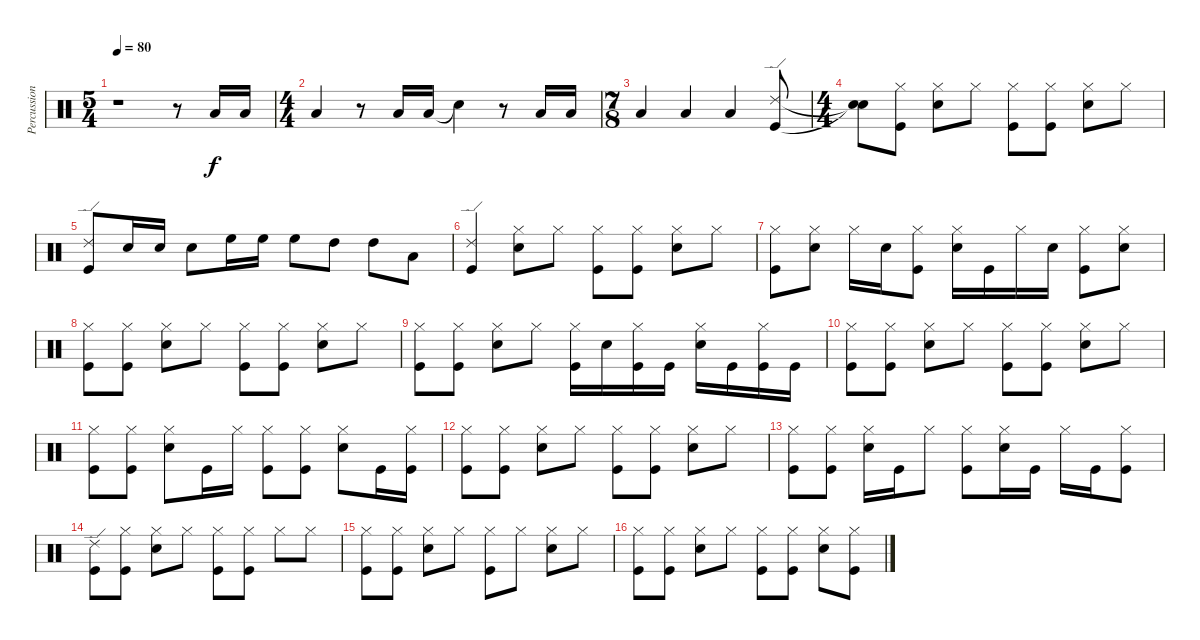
\track ("Percussions" "Percussion") {instrument percussion}
\staff {score}
\articulation defaults
\ts (5 4)
\tempo 80
\clef neutral
\ks c
r.1{dy f} r.8 "Low Tom (hit)".16 "Low Tom (hit)".16 |
\ts (4 4)
"Low Tom (hit)".4 r.8 "Low Tom (hit)".16 "Low Tom (hit)".16 "Snare (hit)"{t}.4 r.8 "Low Tom (hit)".16 "Low Tom (hit)".16 |
\ts (7 8)
"Low Tom (hit)".4 "Low Tom (hit)".4 "Low Tom (hit)".4 ("Ride (edge) 2" "Kick (hit)").8 |
\ts (4 4)
("Snare (hit)"{t} "Snare (hit)"{t}).8 ("Hi-Hat (closed)" "Kick (hit)").8 ("Hi-Hat (closed)" "Snare (hit) 2").8 "Hi-Hat (closed)".8 ("Hi-Hat (closed)" "Kick (hit)").8 ("Hi-Hat (closed)" "Kick (hit)").8 ("Hi-Hat (closed)" "Snare (hit) 2").8 "Hi-Hat (closed)".8 |
("Ride (edge) 2" "Kick (hit)").8 "Snare (hit) 2".16 "Snare (hit) 2".16 "Snare (hit) 2".8 "High Floor Tom (hit)".16 "High Floor Tom (hit)".16 "High Floor Tom (hit)".8 "High Tom (hit)".8 "High Tom (hit)".8 "Low Tom (hit)".8 |
("Ride (edge) 2" "Kick (hit)").4 ("Hi-Hat (closed)" "Snare (hit) 2").8 "Hi-Hat (closed)".8 ("Hi-Hat (closed)" "Kick (hit)").8 ("Hi-Hat (closed)" "Kick (hit)").8 ("Hi-Hat (closed)" "Snare (hit) 2").8 "Hi-Hat (closed)".8 |
("Hi-Hat (closed)" "Kick (hit)").8 ("Hi-Hat (closed)" "Snare (hit) 2").8 "Hi-Hat (closed)".16 "Snare (hit) 2".16 ("Hi-Hat (closed)" "Kick (hit)").8 ("Hi-Hat (closed)" "Snare (hit) 2").16 "Kick (hit)".16 "Hi-Hat (closed)".16 "Snare (hit) 2".16 ("Hi-Hat (closed)" "Kick (hit)").8 ("Hi-Hat (closed)" "Snare (hit) 2").8 |
("Hi-Hat (closed)" "Kick (hit)").8 ("Hi-Hat (closed)" "Kick (hit)").8 ("Hi-Hat (closed)" "Snare (hit) 2").8 "Hi-Hat (closed)".8 ("Hi-Hat (closed)" "Kick (hit)").8 ("Hi-Hat (closed)" "Kick (hit)").8 ("Hi-Hat (closed)" "Snare (hit) 2").8 "Hi-Hat (closed)".8 |
("Hi-Hat (closed)" "Kick (hit)").8 ("Hi-Hat (closed)" "Kick (hit)").8 ("Hi-Hat (closed)" "Snare (hit) 2").8 "Hi-Hat (closed)".8 ("Hi-Hat (closed)" "Kick (hit)").16 "Snare (hit) 2".16 ("Hi-Hat (closed)" "Kick (hit)").16 "Kick (hit)".16 ("Hi-Hat (closed)" "Snare (hit) 2").16 "Kick (hit)".16 ("Hi-Hat (closed)" "Kick (hit)").16 "Kick (hit)".16 |
("Hi-Hat (closed)" "Kick (hit)").8 ("Hi-Hat (closed)" "Kick (hit)").8 ("Hi-Hat (closed)" "Snare (hit) 2").8 "Hi-Hat (closed)".8 ("Hi-Hat (closed)" "Kick (hit)").8 ("Hi-Hat (closed)" "Kick (hit)").8 ("Hi-Hat (closed)" "Snare (hit) 2").8 "Hi-Hat (closed)".8 |
("Hi-Hat (closed)" "Kick (hit)").8 ("Hi-Hat (closed)" "Kick (hit)").8 ("Hi-Hat (closed)" "Snare (hit) 2").8 "Kick (hit)".16 "Hi-Hat (closed)".16 ("Hi-Hat (closed)" "Kick (hit)").8 ("Hi-Hat (closed)" "Kick (hit)").8 ("Hi-Hat (closed)" "Snare (hit) 2").8 "Kick (hit)".16 ("Hi-Hat (closed)" "Kick (hit)").16 |
("Hi-Hat (closed)" "Kick (hit)").8 ("Hi-Hat (closed)" "Kick (hit)").8 ("Hi-Hat (closed)" "Snare (hit) 2").8 "Hi-Hat (closed)".8 ("Hi-Hat (closed)" "Kick (hit)").8 ("Hi-Hat (closed)" "Kick (hit)").8 ("Hi-Hat (closed)" "Snare (hit) 2").8 "Hi-Hat (closed)".8 |
("Hi-Hat (closed)" "Kick (hit)").8 ("Hi-Hat (closed)" "Kick (hit)").8 ("Hi-Hat (closed)" "Snare (hit) 2").16 "Kick (hit)".16 "Hi-Hat (closed)".8 ("Hi-Hat (closed)" "Kick (hit)").8 ("Hi-Hat (closed)" "Snare (hit) 2").16 "Kick (hit)".16 "Hi-Hat (closed)".16 "Kick (hit)".16 ("Hi-Hat (closed)" "Kick (hit)").8 |
("Ride (edge) 2" "Kick (hit)").8 ("Hi-Hat (closed)" "Kick (hit)").8 ("Hi-Hat (closed)" "Snare (hit) 2").8 "Hi-Hat (closed)".8 ("Hi-Hat (closed)" "Kick (hit)").8 ("Hi-Hat (closed)" "Kick (hit)").8 "Hi-Hat (closed)".8 "Hi-Hat (closed)".8 |
("Hi-Hat (closed)" "Kick (hit)").8 ("Hi-Hat (closed)" "Kick (hit)").8 ("Hi-Hat (closed)" "Snare (hit) 2").8 "Hi-Hat (closed)".8 ("Hi-Hat (closed)" "Kick (hit)").8 "Hi-Hat (closed)".8 ("Hi-Hat (closed)" "Snare (hit) 2").8 "Hi-Hat (closed)".8 |
("Hi-Hat (closed)" "Kick (hit)").8 ("Hi-Hat (closed)" "Kick (hit)").8 ("Hi-Hat (closed)" "Snare (hit) 2").8 "Hi-Hat (closed)".8 ("Hi-Hat (closed)" "Kick (hit)").8 ("Hi-Hat (closed)" "Kick (hit)").8 ("Hi-Hat (closed)" "Snare (hit) 2").8 ("Hi-Hat (closed)" "Kick (hit)").8
